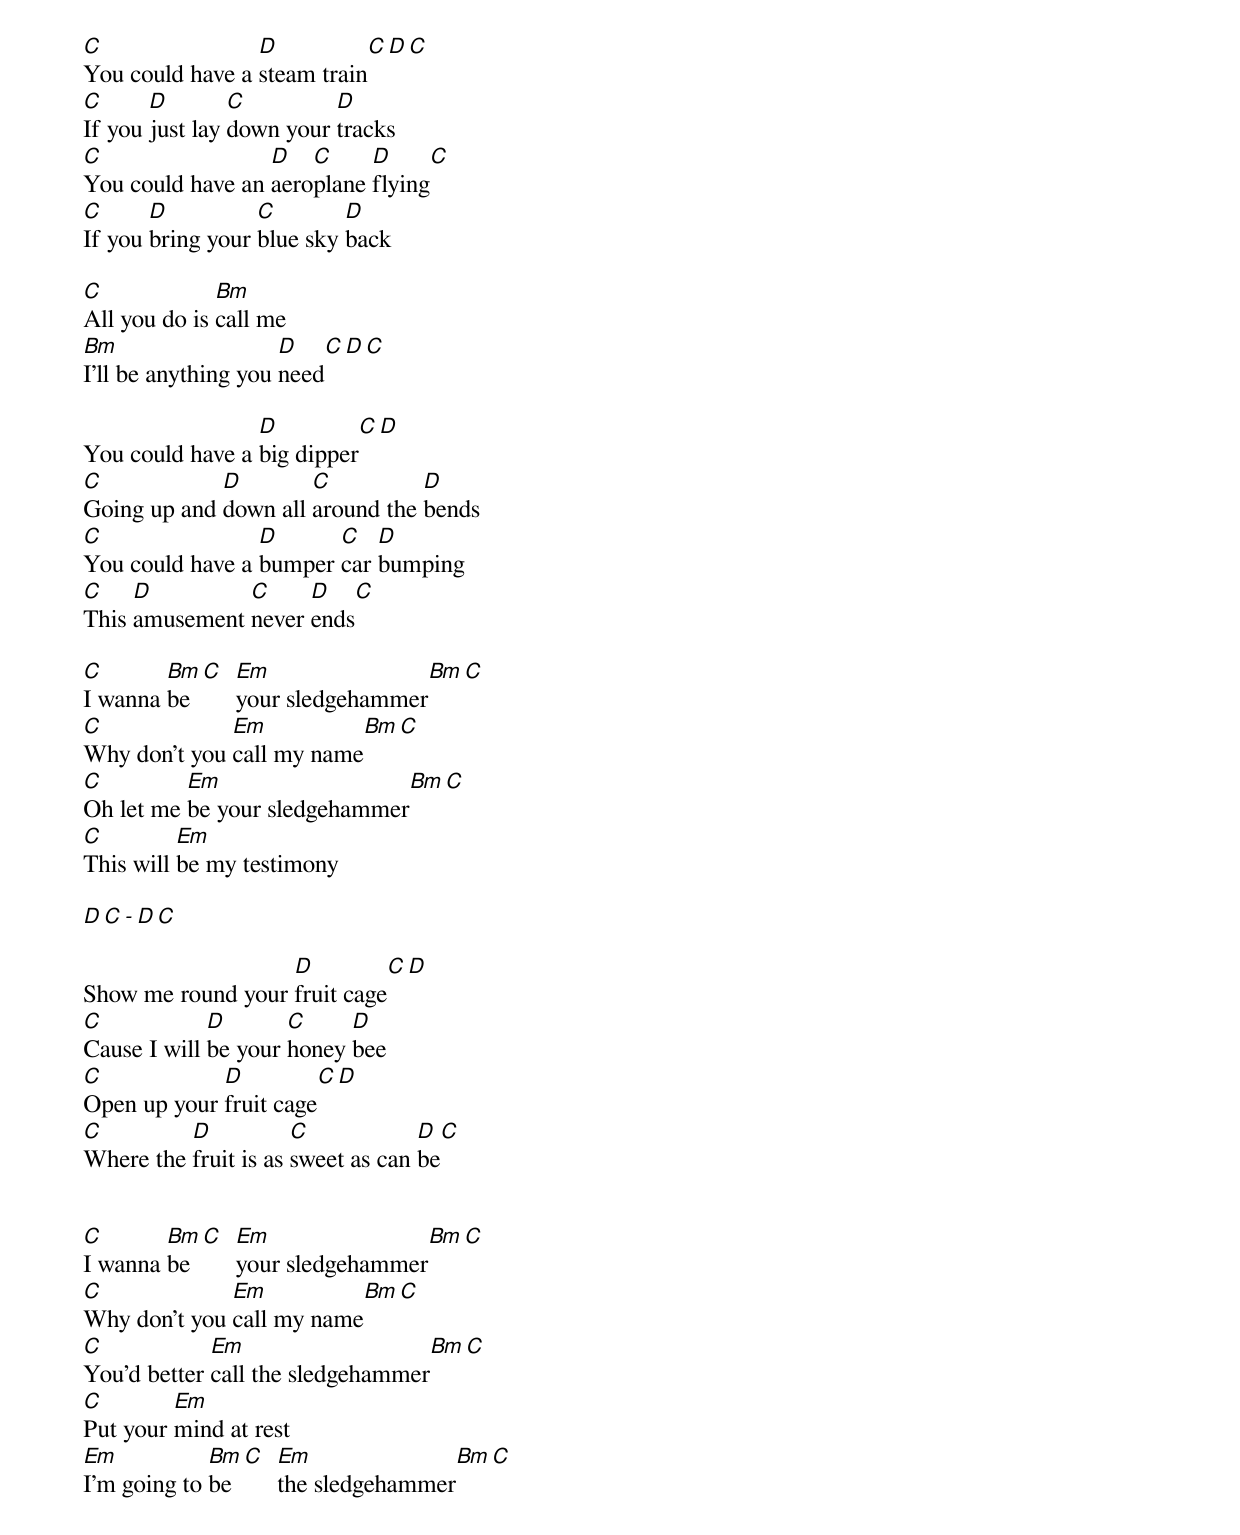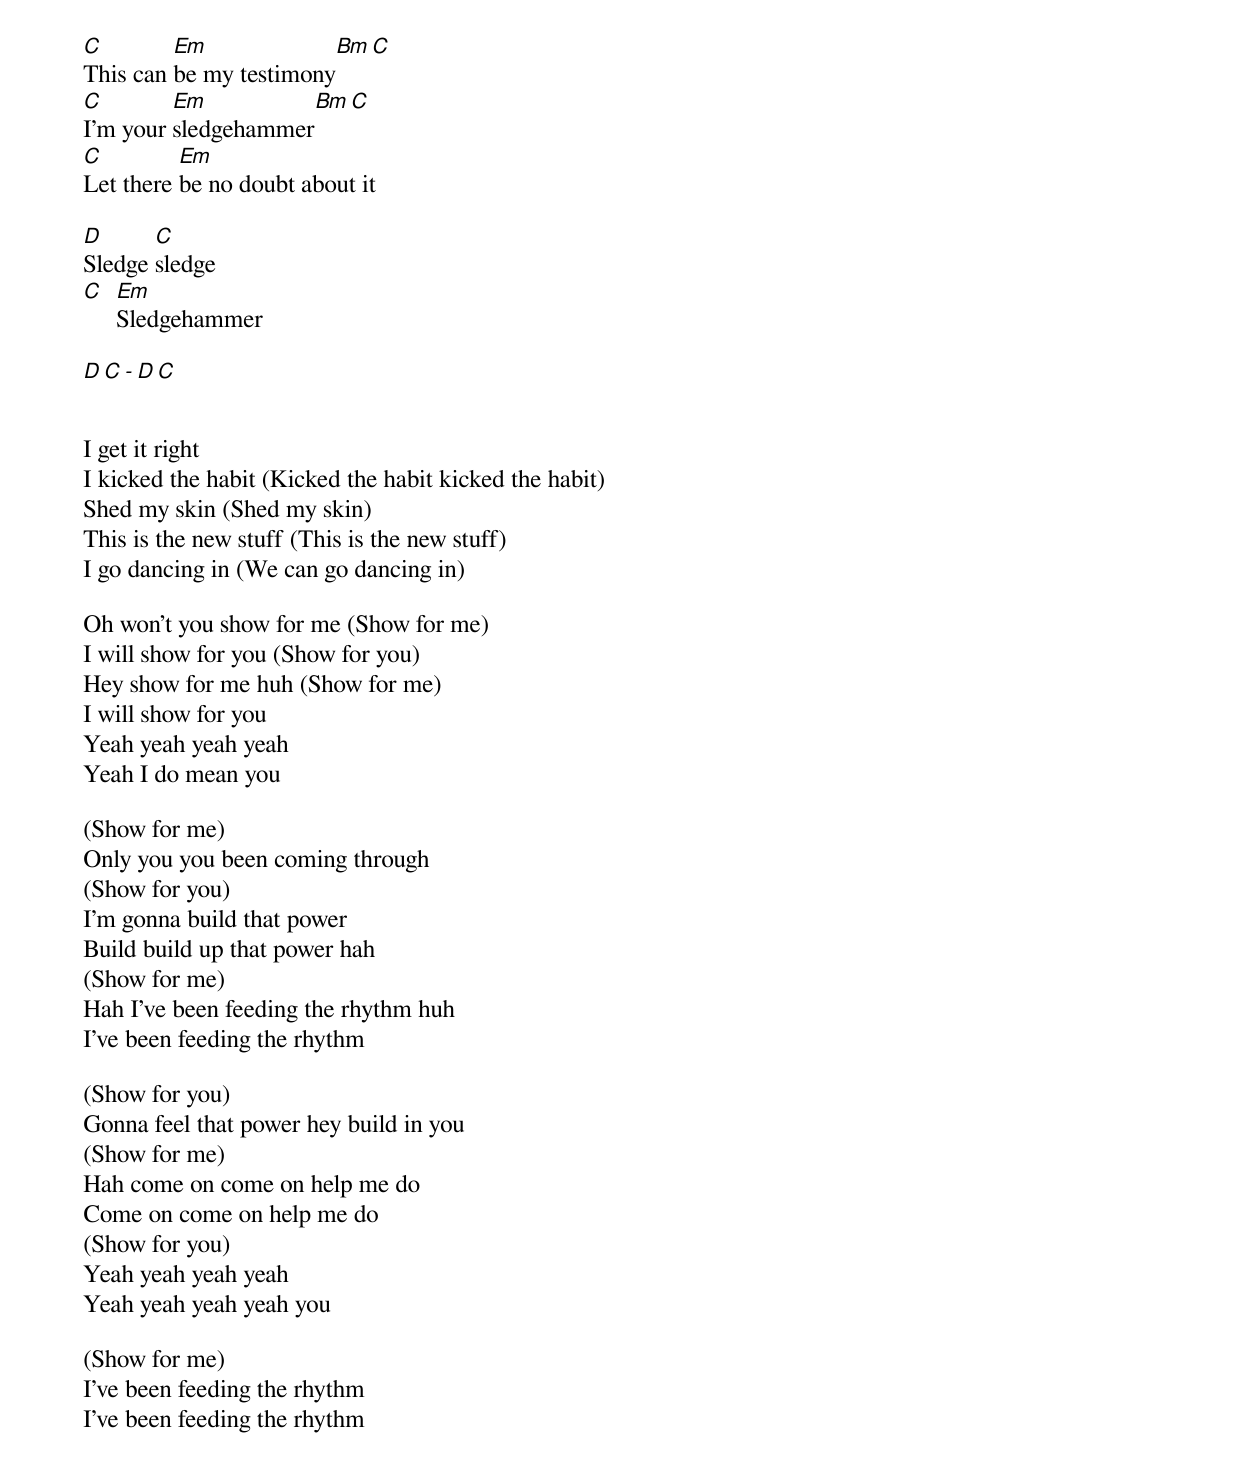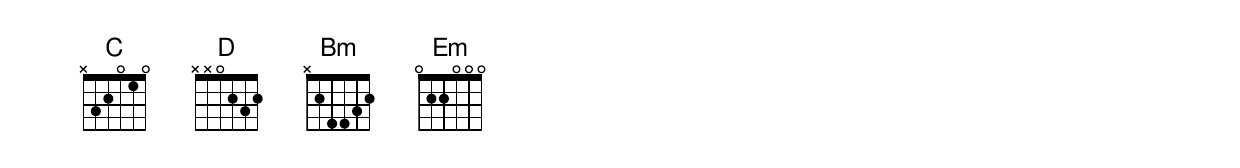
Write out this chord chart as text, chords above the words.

C                D          C D C
You could have a steam train
C      D        C         D
If you just lay down your tracks
C                 D   C     D     C
You could have an aeroplane flying
C      D          C        D
If you bring your blue sky back

C             Bm
All you do is call me
Bm                   D   C D C
I'll be anything you need

                 D         C D
You could have a big dipper
C            D        C          D
Going up and down all around the bends
C                D      C   D
You could have a bumper car bumping
C    D         C     D   C
This amusement never ends

C       Bm C Em               Bm C
I wanna be   your sledgehammer
C             Em          Bm C
Why don't you call my name
C         Em                  Bm C
Oh let me be your sledgehammer
C         Em
This will be my testimony

D C - D C

                   D         C D
Show me round your fruit cage
C            D       C     D
Cause I will be your honey bee
C            D         C D
Open up your fruit cage
C         D           C            D  C
Where the fruit is as sweet as can be


C       Bm C Em               Bm C
I wanna be   your sledgehammer
C             Em          Bm C
Why don't you call my name
C            Em                   Bm C
You'd better call the sledgehammer
C        Em
Put your mind at rest
Em           Bm C Em              Bm C
I'm going to be   the sledgehammer
C        Em             Bm C
This can be my testimony
C        Em          Bm C
I'm your sledgehammer
C         Em
Let there be no doubt about it

D      C
Sledge sledge
C Em
  Sledgehammer

D C - D C


I get it right
I kicked the habit (Kicked the habit kicked the habit)
Shed my skin (Shed my skin)
This is the new stuff (This is the new stuff)
I go dancing in (We can go dancing in)

Oh won't you show for me (Show for me)
I will show for you (Show for you)
Hey show for me huh (Show for me)
I will show for you
Yeah yeah yeah yeah
Yeah I do mean you

(Show for me)
Only you you been coming through
(Show for you)
I'm gonna build that power
Build build up that power hah
(Show for me)
Hah I've been feeding the rhythm huh
I've been feeding the rhythm

(Show for you)
Gonna feel that power hey build in you
(Show for me)
Hah come on come on help me do
Come on come on help me do
(Show for you)
Yeah yeah yeah yeah
Yeah yeah yeah yeah you

(Show for me)
I've been feeding the rhythm
I've been feeding the rhythm
